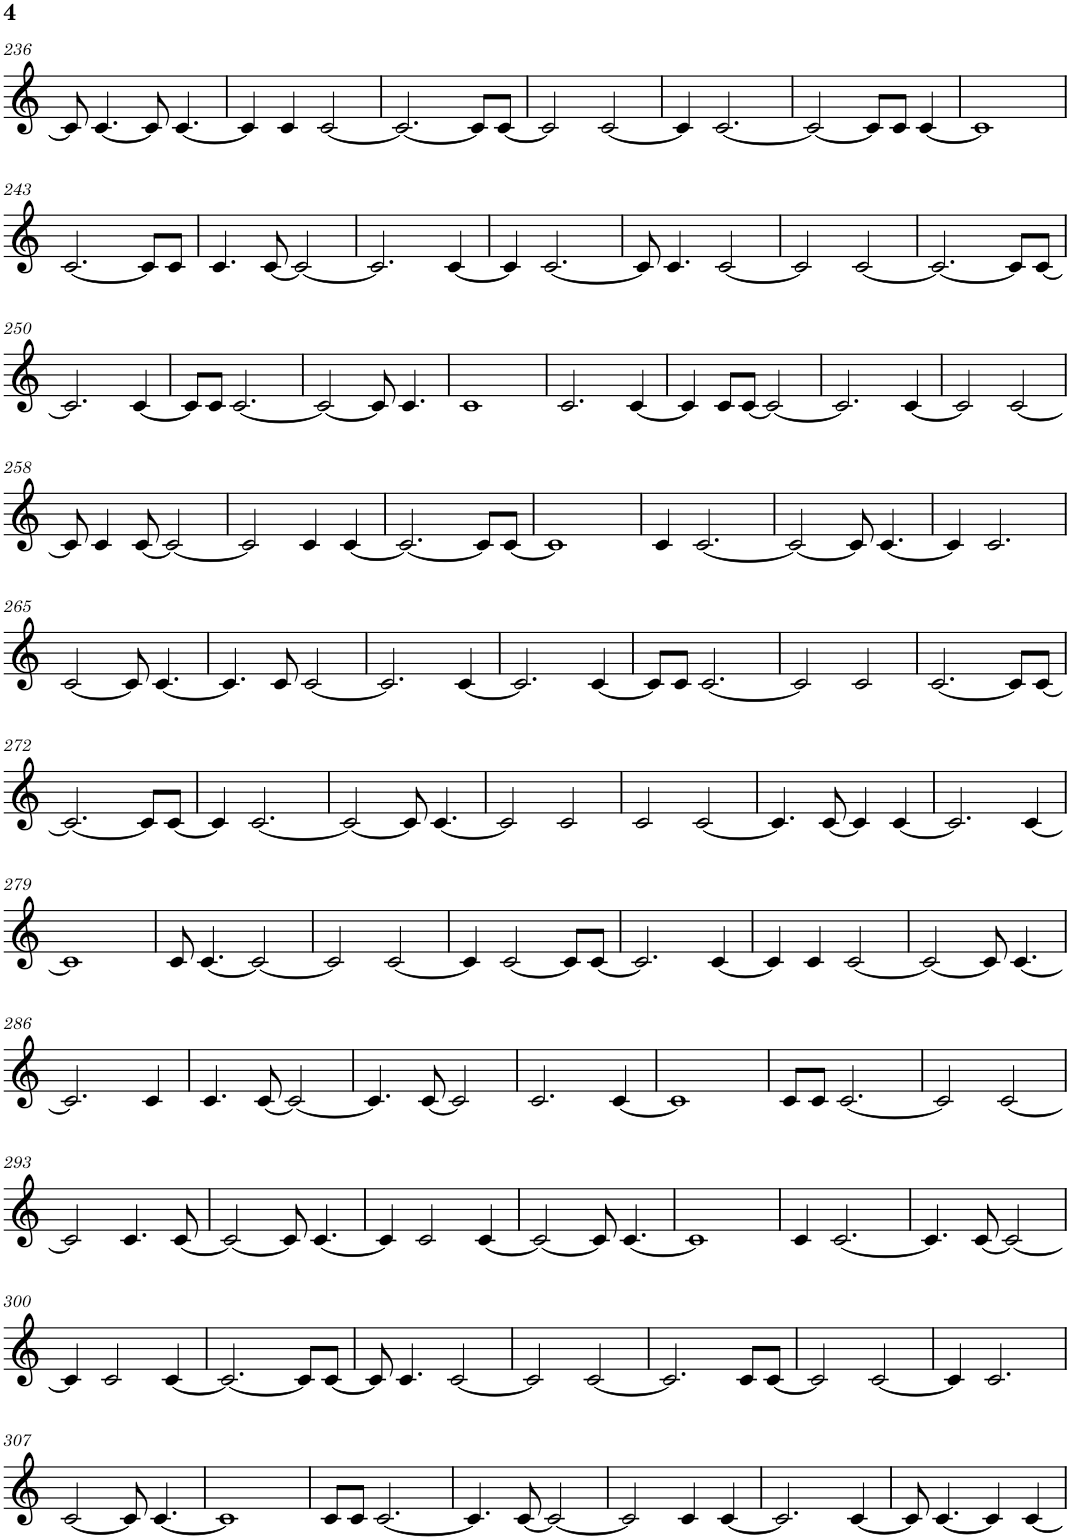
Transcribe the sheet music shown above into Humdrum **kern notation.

**kern
*part1
*staff1
*I"Piano
*I'Pno.
!!LO:PB:g=z
*clefG2
*k[]
*M4/4
=236
8c/]
[4.c/
8c/]
[4.c/
=237
4c/]
4c/
[2c/
=238
2.c/_
8c/L]
[8c/J
=239
2c/]
[2c/
=240
4c/]
[2.c/
=241
2c/_
8c/L]
8c/J
[4c/
=242
1c]
!!LO:LB:g=z
=243
[2.c/
8c/L]
8c/J
=244
4.c/
[8c/
2c/_
=245
2.c/]
[4c/
=246
4c/]
[2.c/
=247
8c/]
4.c/
[2c/
=248
2c/]
[2c/
=249
2.c/_
8c/L]
[8c/J
!!LO:LB:g=z
=250
2.c/]
[4c/
=251
8c/L]
8c/J
[2.c/
=252
2c/_
8c/]
4.c/
=253
1c
=254
2.c/
[4c/
=255
4c/]
8c/L
[8c/J
2c/_
=256
2.c/]
[4c/
=257
2c/]
[2c/
!!LO:LB:g=z
=258
8c/]
4c/
[8c/
2c/_
=259
2c/]
4c/
[4c/
=260
2.c/_
8c/L]
[8c/J
=261
1c]
=262
4c/
[2.c/
=263
2c/_
8c/]
[4.c/
=264
4c/]
2.c/
!!LO:LB:g=z
=265
[2c/
8c/]
[4.c/
=266
4.c/]
8c/
[2c/
=267
2.c/]
[4c/
=268
2.c/]
[4c/
=269
8c/L]
8c/J
[2.c/
=270
2c/]
2c/
=271
[2.c/
8c/L]
[8c/J
!!LO:LB:g=z
=272
2.c/_
8c/L]
[8c/J
=273
4c/]
[2.c/
=274
2c/_
8c/]
[4.c/
=275
2c/]
2c/
=276
2c/
[2c/
=277
4.c/]
[8c/
4c/]
[4c/
=278
2.c/]
[4c/
!!LO:LB:g=z
=279
1c]
=280
8c/
[4.c/
2c/_
=281
2c/]
[2c/
=282
4c/]
[2c/
8c/L]
[8c/J
=283
2.c/]
[4c/
=284
4c/]
4c/
[2c/
=285
2c/_
8c/]
[4.c/
!!LO:LB:g=z
=286
2.c/]
4c/
=287
4.c/
[8c/
2c/_
=288
4.c/]
[8c/
2c/]
=289
2.c/
[4c/
=290
1c]
=291
8c/L
8c/J
[2.c/
=292
2c/]
[2c/
!!LO:LB:g=z
=293
2c/]
4.c/
[8c/
=294
2c/_
8c/]
[4.c/
=295
4c/]
2c/
[4c/
=296
2c/_
8c/]
[4.c/
=297
1c]
=298
4c/
[2.c/
=299
4.c/]
[8c/
2c/_
!!LO:LB:g=z
=300
4c/]
2c/
[4c/
=301
2.c/_
8c/L]
[8c/J
=302
8c/]
4.c/
[2c/
=303
2c/]
[2c/
=304
2.c/]
8c/L
[8c/J
=305
2c/]
[2c/
=306
4c/]
2.c/
!!LO:LB:g=z
=307
[2c/
8c/]
[4.c/
=308
1c]
=309
8c/L
8c/J
[2.c/
=310
4.c/]
[8c/
2c/_
=311
2c/]
4c/
[4c/
=312
2.c/]
[4c/
=313
8c/]
[4.c/
4c/]
[4c/
=
*-
